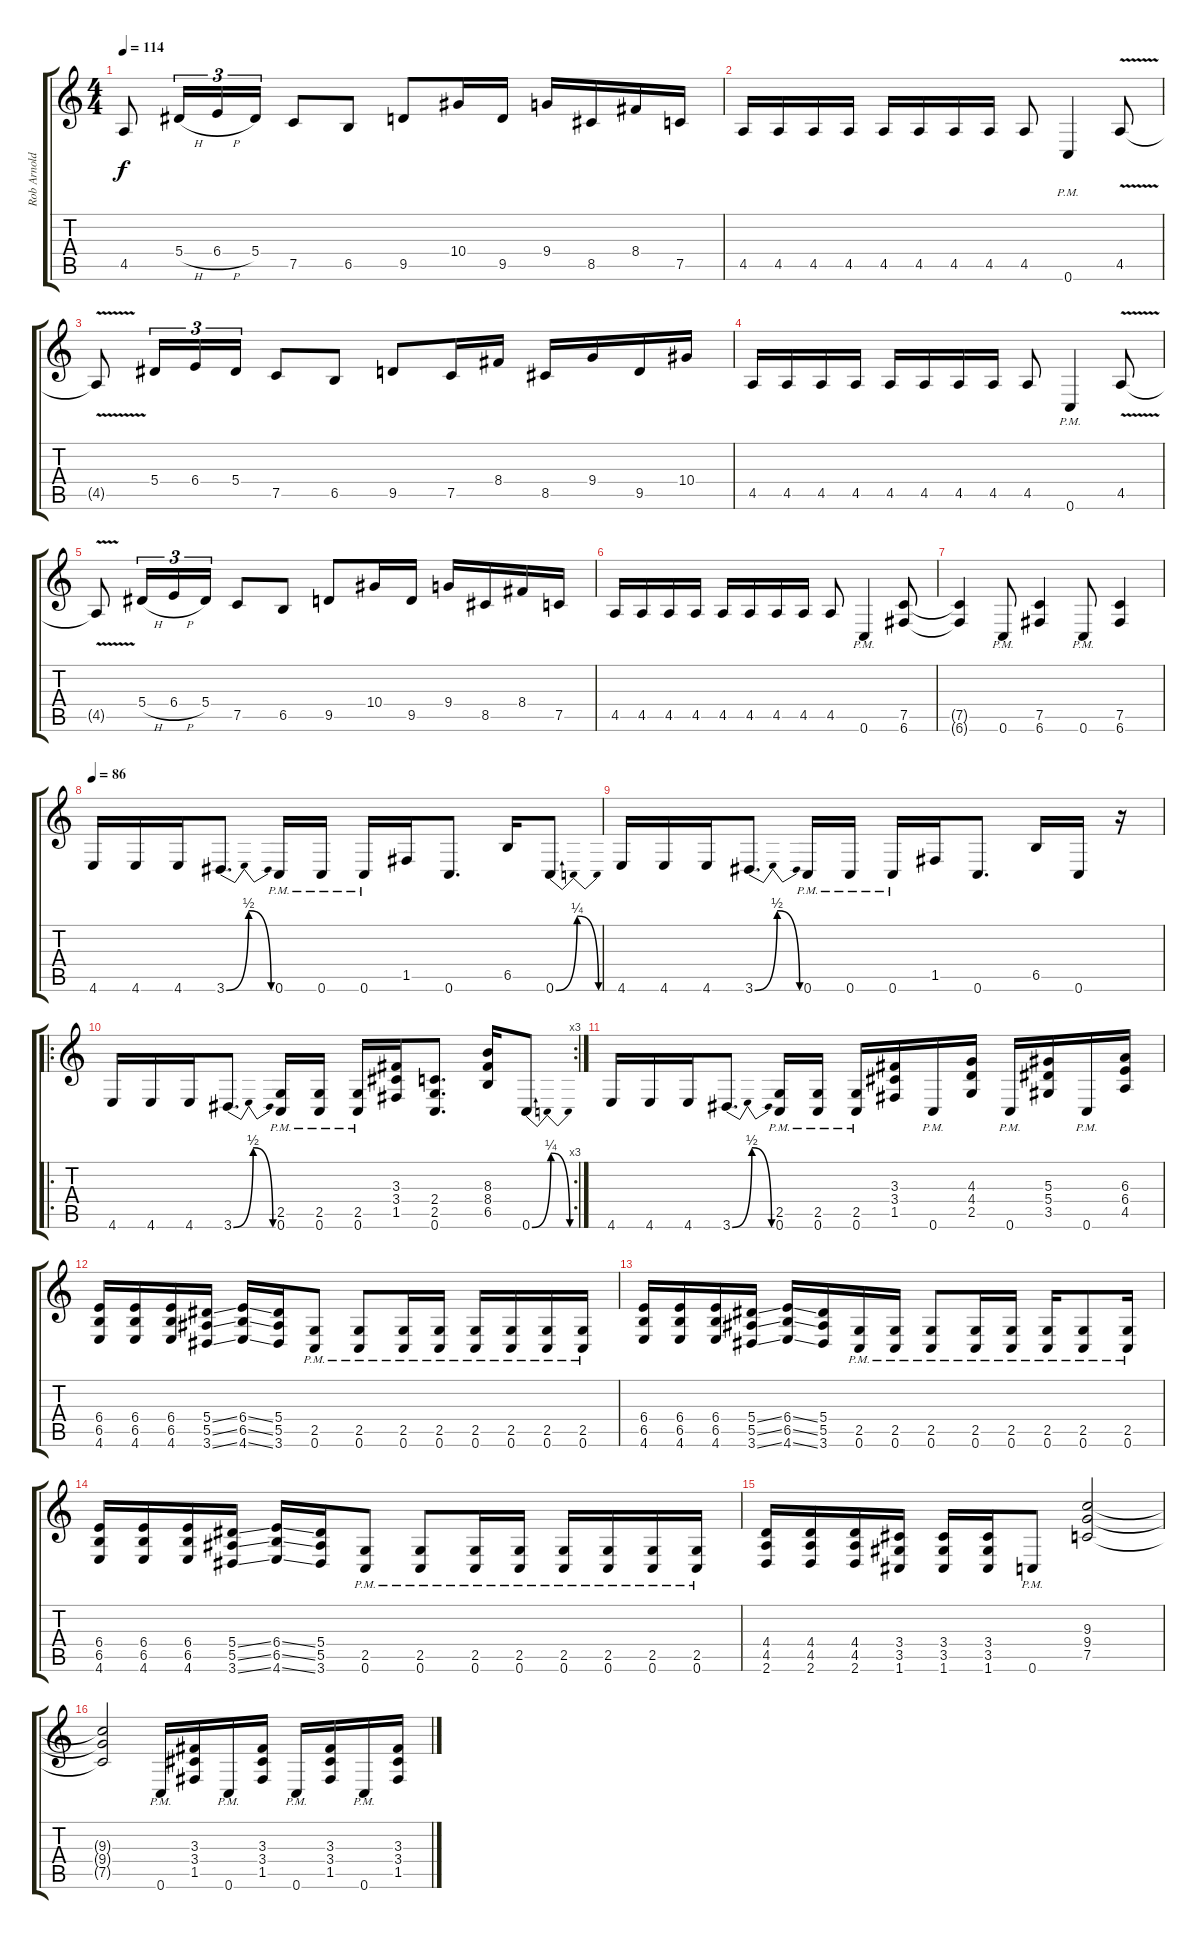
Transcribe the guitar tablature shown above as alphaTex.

\track ("Rob Arnold" "Rob Arnold") {instrument distortionguitar}
\staff {score tabs}
\tuning (C4 G3 Eb3 Bb2 F2 C2) {hide}
\ts (4 4)
\tempo 114
\clef g2
\ks c
4.5{t}.8{dy f} 5.4{h}.16{tu (3 2)} 6.4{h}.16{tu (3 2)} 5.4.16{tu (3 2)} 7.5.8 6.5.8 9.5.8 10.4.16 9.5.16 9.4.16 8.5.16 8.4.16 7.5.16 |
4.5.16 4.5.16 4.5.16 4.5.16 4.5.16 4.5.16 4.5.16 4.5.16 4.5.8 0.6{pm}.4 4.5{v}.8 |
4.5{t}.8 5.4.16{tu (3 2)} 6.4.16{tu (3 2)} 5.4.16{tu (3 2)} 7.5.8 6.5.8 9.5.8 7.5.16 8.4.16 8.5.16 9.4.16 9.5.16 10.4.16 |
4.5.16 4.5.16 4.5.16 4.5.16 4.5.16 4.5.16 4.5.16 4.5.16 4.5.8 0.6{pm}.4 4.5{v}.8 |
4.5{t}.8 5.4{h}.16{tu (3 2)} 6.4{h}.16{tu (3 2)} 5.4.16{tu (3 2)} 7.5.8 6.5.8 9.5.8 10.4.16 9.5.16 9.4.16 8.5.16 8.4.16 7.5.16 |
4.5.16 4.5.16 4.5.16 4.5.16 4.5.16 4.5.16 4.5.16 4.5.16 4.5.8 0.6{pm}.4 (7.5 6.6).8 |
(7.5{t} 6.6{t}).4 0.6{pm}.8 (7.5 6.6).4 0.6{pm}.8 (7.5 6.6).4 |
\tempo 86
4.6.16 4.6.16 4.6.16 3.6{be (bendrelease 0 0 30 2 30 2 60 0)}.8{d} 0.6{pm}.16 0.6{pm}.16 0.6{pm}.16 1.5.16 0.6.8{d} 6.5.16 0.6{be (bendrelease 0 0 30 1 30 1 60 0)}.8 |
4.6.16 4.6.16 4.6.16 3.6{be (bendrelease 0 0 30 2 30 2 60 0)}.8{d} 0.6{pm}.16 0.6{pm}.16 0.6{pm}.16 1.5.16 0.6.8{d} 6.5.16 0.6.16 r.16 |
\ro
\rc 3
4.6.16 4.6.16 4.6.16 3.6{be (bendrelease 0 0 30 2 30 2 60 0)}.8{d} (2.5{pm} 0.6{pm}).16 (2.5{pm} 0.6{pm}).16 (2.5{pm} 0.6{pm}).16 (3.3 3.4 1.5).16 (2.4 2.5 0.6).8{d} (8.3 8.4 6.5).16 0.6{be (bendrelease 0 0 30 1 30 1 60 0)}.8 |
4.6.16 4.6.16 4.6.16 3.6{be (bendrelease 0 0 30 2 30 2 60 0)}.8{d} (2.5{pm} 0.6{pm}).16 (2.5{pm} 0.6{pm}).16 (2.5{pm} 0.6{pm}).16 (3.3 3.4 1.5).16 0.6{pm}.16 (4.3 4.4 2.5).16 0.6{pm}.16 (5.3 5.4 3.5).16 0.6{pm}.16 (6.3 6.4 4.5).16 |
(6.4 6.5 4.6).16 (6.4 6.5 4.6).16 (6.4 6.5 4.6).16 (5.4{ss} 5.5{ss} 3.6{ss}).16 (6.4{ss} 6.5{ss} 4.6{ss}).16 (5.4 5.5 3.6).16 (2.5{pm} 0.6{pm}).8 (2.5{pm} 0.6{pm}).8 (2.5{pm} 0.6{pm}).16 (2.5{pm} 0.6{pm}).16 (2.5{pm} 0.6{pm}).16 (2.5{pm} 0.6{pm}).16 (2.5{pm} 0.6{pm}).16 (2.5{pm} 0.6{pm}).16 |
(6.4 6.5 4.6).16 (6.4 6.5 4.6).16 (6.4 6.5 4.6).16 (5.4{ss} 5.5{ss} 3.6{ss}).16 (6.4{ss} 6.5{ss} 4.6{ss}).16 (5.4 5.5 3.6).16 (2.5{pm} 0.6{pm}).16 (2.5{pm} 0.6{pm}).16 (2.5{pm} 0.6{pm}).8 (2.5{pm} 0.6{pm}).16 (2.5{pm} 0.6{pm}).16 (2.5{pm} 0.6{pm}).16 (2.5{pm} 0.6{pm}).8 (2.5{pm} 0.6{pm}).16 |
(6.4 6.5 4.6).16 (6.4 6.5 4.6).16 (6.4 6.5 4.6).16 (5.4{ss} 5.5{ss} 3.6{ss}).16 (6.4{ss} 6.5{ss} 4.6{ss}).16 (5.4 5.5 3.6).16 (2.5{pm} 0.6{pm}).8 (2.5{pm} 0.6{pm}).8 (2.5{pm} 0.6{pm}).16 (2.5{pm} 0.6{pm}).16 (2.5{pm} 0.6{pm}).16 (2.5{pm} 0.6{pm}).16 (2.5{pm} 0.6{pm}).16 (2.5{pm} 0.6{pm}).16 |
(4.4 4.5 2.6).16 (4.4 4.5 2.6).16 (4.4 4.5 2.6).16 (3.4 3.5 1.6).16 (3.4 3.5 1.6).16 (3.4 3.5 1.6).16 0.6{pm}.8 (9.3 9.4 7.5).2 |
(9.3{t} 9.4{t} 7.5{t}).2 0.6{pm}.16 (3.3 3.4 1.5).16 0.6{pm}.16 (3.3 3.4 1.5).16 0.6{pm}.16 (3.3 3.4 1.5).16 0.6{pm}.16 (3.3 3.4 1.5).16
